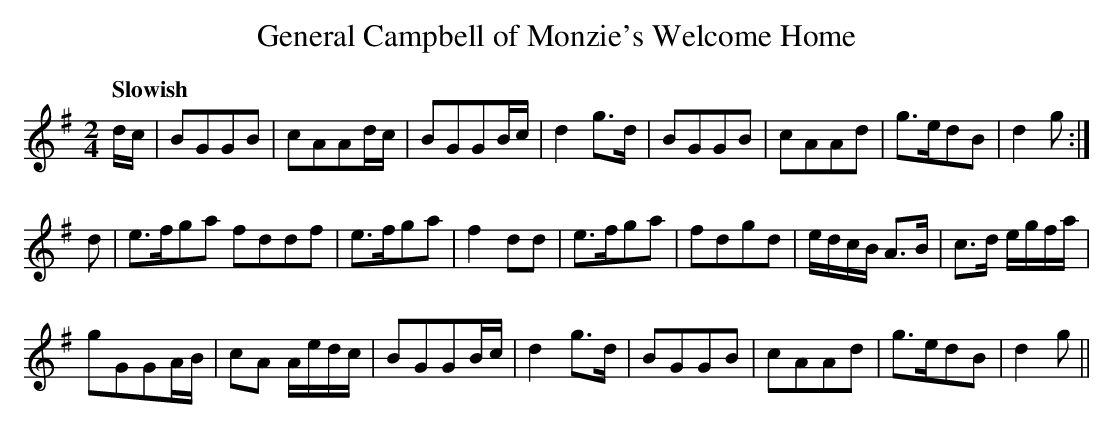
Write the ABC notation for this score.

X:1
T:General Campbell of Monzie's Welcome Home
M:2/4
L:1/8
Q:"Slowish"
K:G
d/c/ | BGGB | cAAd/c/ | BGGB/c/ | d2 g>d | BGGB | cAAd | g>edB |d2g :|
d | e>fga fddf | e>fga | f2dd | e>fga | fdgd | e/d/c/B/ A>B | c>d e/g/f/a/ |
gGGA/B/ | cA A/e/d/c/ | BGGB/c/ | d2 g>d | BGGB | cAAd | g>edB | d2g ||
